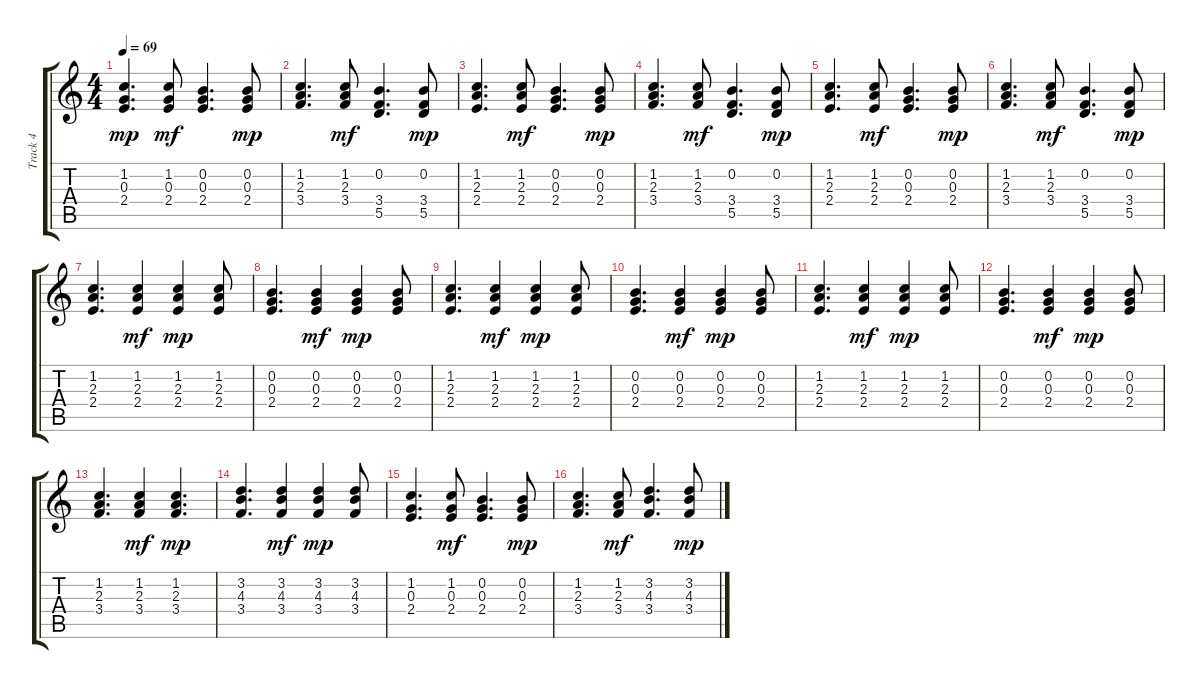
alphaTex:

\track ("Track 4" "Track 4") {instrument acousticguitarsteel}
\staff {score tabs}
\tuning (E4 B3 G3 D3 A2 E2) {hide}
\ts (4 4)
\tempo 69
\clef g2
\ks c
(1.2 0.3 2.4).4{d dy mp} (1.2 0.3 2.4).8{dy mf} (0.2 0.3 2.4).4{d} (0.2 0.3 2.4).8{dy mp} |
(1.2 2.3 3.4).4{d} (1.2 2.3 3.4).8{dy mf} (0.2 3.4 5.5).4{d} (0.2 3.4 5.5).8{dy mp} |
(1.2 2.3 2.4).4{d} (1.2 2.3 2.4).8{dy mf} (0.2 0.3 2.4).4{d} (0.2 0.3 2.4).8{dy mp} |
(1.2 2.3 3.4).4{d} (1.2 2.3 3.4).8{dy mf} (0.2 3.4 5.5).4{d} (0.2 3.4 5.5).8{dy mp} |
(1.2 2.3 2.4).4{d} (1.2 2.3 2.4).8{dy mf} (0.2 0.3 2.4).4{d} (0.2 0.3 2.4).8{dy mp} |
(1.2 2.3 3.4).4{d} (1.2 2.3 3.4).8{dy mf} (0.2 3.4 5.5).4{d} (0.2 3.4 5.5).8{dy mp} |
(1.2 2.3 2.4).4{d} (1.2 2.3 2.4).4{dy mf} (1.2 2.3 2.4).4{dy mp} (1.2 2.3 2.4).8 |
(0.2 0.3 2.4).4{d} (0.2 0.3 2.4).4{dy mf} (0.2 0.3 2.4).4{dy mp} (0.2 0.3 2.4).8 |
(1.2 2.3 2.4).4{d} (1.2 2.3 2.4).4{dy mf} (1.2 2.3 2.4).4{dy mp} (1.2 2.3 2.4).8 |
(0.2 0.3 2.4).4{d} (0.2 0.3 2.4).4{dy mf} (0.2 0.3 2.4).4{dy mp} (0.2 0.3 2.4).8 |
(1.2 2.3 2.4).4{d} (1.2 2.3 2.4).4{dy mf} (1.2 2.3 2.4).4{dy mp} (1.2 2.3 2.4).8 |
(0.2 0.3 2.4).4{d} (0.2 0.3 2.4).4{dy mf} (0.2 0.3 2.4).4{dy mp} (0.2 0.3 2.4).8 |
(1.2 2.3 3.4).4{d} (1.2 2.3 3.4).4{dy mf} (1.2 2.3 3.4).4{d dy mp} |
(3.2 4.3 3.4).4{d} (3.2 4.3 3.4).4{dy mf} (3.2 4.3 3.4).4{dy mp} (3.2 4.3 3.4).8 |
(1.2 0.3 2.4).4{d} (1.2 0.3 2.4).8{dy mf} (0.2 0.3 2.4).4{d} (0.2 0.3 2.4).8{dy mp} |
(1.2 2.3 3.4).4{d} (1.2 2.3 3.4).8{dy mf} (3.2 4.3 3.4).4{d} (3.2 4.3 3.4).8{dy mp}
